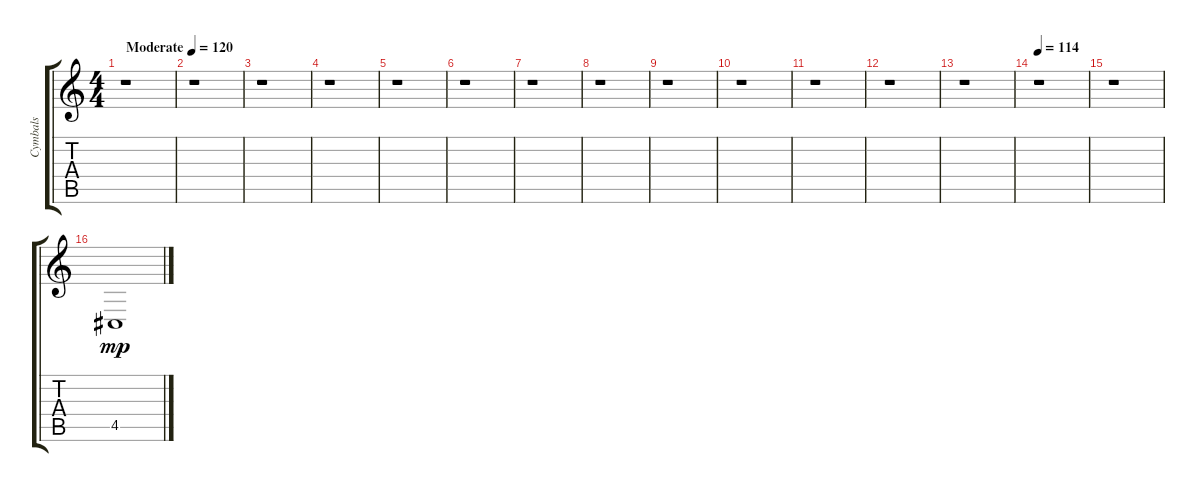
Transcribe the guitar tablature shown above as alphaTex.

\track ("Cymbals" "Cymbals") {instrument acousticgrandpiano}
\staff {score tabs}
\tuning (E4 B3 G3 D3 A2 E2) {hide}
\ts (4 4)
\tempo (120 "Moderate")
\clef g2
\ks c
r.1{dy mp instrument acousticgrandpiano} |
r.1 |
r.1 |
r.1 |
r.1 |
r.1 |
r.1 |
r.1 |
r.1 |
r.1 |
r.1 |
r.1 |
r.1 |
\tempo 114
r.1 |
r.1 |
4.5.1
